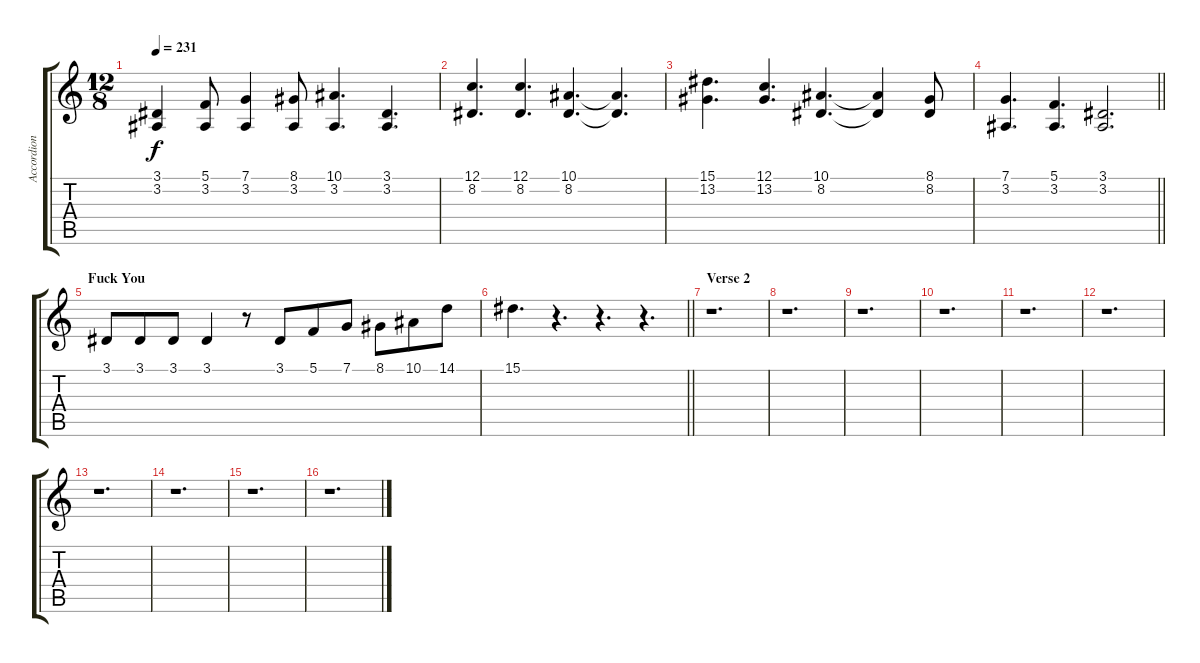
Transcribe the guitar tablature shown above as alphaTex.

\track ("Accordion" "Accordion") {instrument accordion}
\staff {score tabs}
\tuning (C4 G3 Eb3 Bb2 F2 C2) {hide}
\ts (12 8)
\tempo 231
\clef g2
\ks c
(3.1 3.2).4{dy f} (5.1 3.2).8 (7.1 3.2).4 (8.1 3.2).8 (10.1 3.2).4{d} (3.1 3.2).4{d} |
(12.1 8.2).4{d} (12.1 8.2).4{d} (10.1 8.2).4{d} (10.1{t} 8.2{t}).4{d} |
(15.1 13.2).4{d} (12.1 13.2).4{d} (10.1 8.2).4{d} (10.1{t} 8.2{t}).4 (8.1 8.2).8 |
\barLineRight lightlight
(7.1 3.2).4{d} (5.1 3.2).4{d} (3.1 3.2).2{d} |
\section ("" "Fuck You")
3.1.8 3.1.8 3.1.8 3.1.4 r.8 3.1.8 5.1.8 7.1.8 8.1.8 10.1.8 14.1.8 |
\barLineRight lightlight
15.1.4{d} r.4{d} r.4{d} r.4{d} |
\section ("" "Verse 2")
r.1{d} |
r.1{d} |
r.1{d} |
r.1{d} |
r.1{d} |
r.1{d} |
r.1{d} |
r.1{d} |
r.1{d} |
r.1{d}
